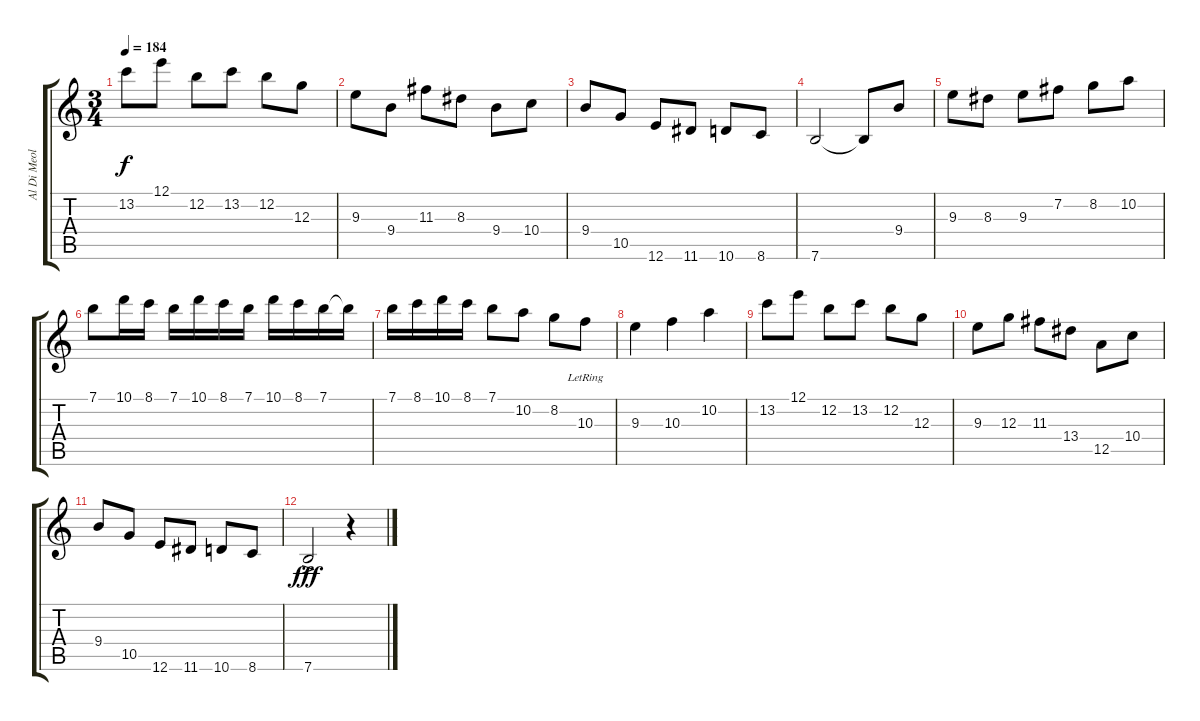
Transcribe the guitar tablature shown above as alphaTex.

\track ("Al Di Meola" "Al Di Meol") {instrument acousticguitarnylon}
\staff {score tabs}
\tuning (E4 B3 G3 D3 A2 E2) {hide}
\ts (3 4)
\tempo 184
\clef g2
\ks c
13.2.8{dy f} 12.1.8 12.2.8 13.2.8 12.2.8 12.3.8 |
9.3.8 9.4.8 11.3.8 8.3.8 9.4.8 10.4.8 |
9.4.8 10.5.8 12.6.8 11.6.8 10.6.8 8.6.8 |
7.6.2 7.6{t}.8 9.4.8 |
9.3.8 8.3.8 9.3.8 7.2.8 8.2.8 10.2.8 |
7.1.8 10.1.16 8.1.16 7.1.16 10.1.16 8.1.16 7.1.16 10.1.16 8.1.16 7.1.16 7.1{t}.16 |
7.1.16 8.1.16 10.1.16 8.1.16 7.1.8 10.2.8 8.2.8 10.3{lr}.8 |
9.3.4 10.3.4 10.2.4 |
13.2.8 12.1.8 12.2.8 13.2.8 12.2.8 12.3.8 |
9.3.8 12.3.8 11.3.8 13.4.8 12.5.8 10.4.8 |
9.4.8 10.5.8 12.6.8 11.6.8 10.6.8 8.6.8 |
7.6{ac}.2{dy fff} r.4
